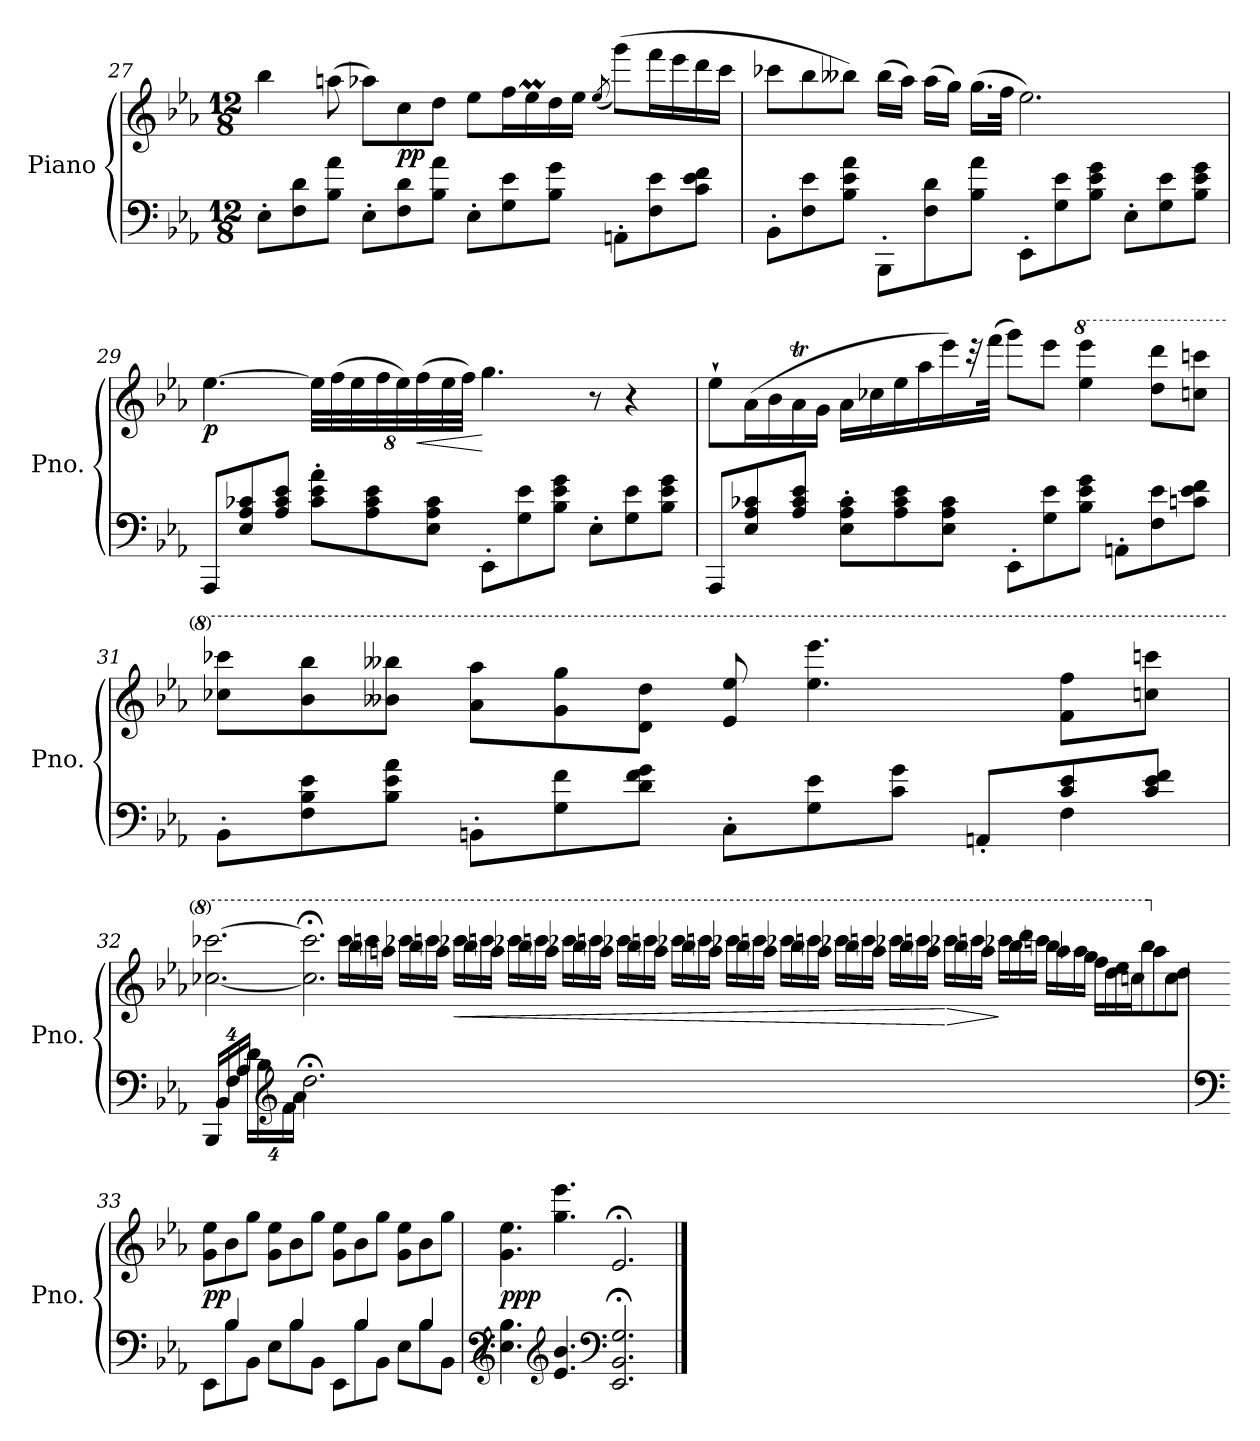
**kern	**kern	**dynam
*part1	*part1	*part1
*staff2	*staff1	*staff1/2
*I"Piano	*	*
*I'Pno.	*	*
!!LO:LB:g=z
*clefF4	*clefG2	*
*k[b-e-a-]	*k[b-e-a-]	*
*M12/8	*M12/8	*
=27	=27	=27
8E-'\L	4bb-\	.
8F\ 8d\	.	.
8B-\ 8a-\J	(>8aan\	.
8E-'\L	8aa-X\L)	.
!	!	!LO:DY:b
8F\ 8d\	8cc\	pp
8B-\ 8a-\J	8dd\J	.
8E-'\L	8ee-\L	.
8G\ 8e-\	16ff\L	.
.	16ee-M\	.
8B-\ 8g\J	16dd\	.
.	16ee-\JJ	.
.	(<8qee-/	.
8AAn'\L	(>8ggg\L)	.
8F\ 8e-\	16fff\L	.
.	16eee-\	.
8c\ 8e-\ 8f\J	16ddd\	.
.	16ccc\JJ	.
=28	=28	=28
8BB-'\L	8ccc-X\L	.
8F\ 8e-\	8bb-\	.
8B-\ 8e-\ 8a-\J	8bb--X\J)	.
8BBB-'\L	(>16bb--\LL	.
.	16aa-\JJ)	.
8F\ 8d\	(>16aa-\LL	.
.	16gg\JJ)	.
8B-\ 8a-\J	(>16.gg\LL	.
.	32ff\JJk	.
8EE-'\L	2.ee-\)	.
8G\ 8e-\	.	.
8B-\ 8e-\ 8g\J	.	.
8E-'\L	.	.
8G\ 8e-\	.	.
8B-\ 8e-\ 8g\J	.	.
!!LO:LB:g=z
=29	=29	=29
!	!	!LO:DY:b
8AAA-/L	[4.ee-\	p
8E-/ 8A-/ 8c-X/	.	.
8A-/ 8c-/ 8e-/J	.	.
*	*Xbrackettup	*
8c-\' 8e-\' 8a-\'L	64%3ee-\LL]	.
.	(>64%3ff\	.
.	64%3ee-\	.
8A-\ 8c-\ 8e-\	.	.
.	64%3ff\	.
.	64%3ee-\)	.
!	!	!LO:HP:b
.	(>64%3ff\	<
8E-\ 8A-\ 8c-\J	.	.
.	64%3ee-\	.
.	64%3ff\JJ)	.
8EE-'\L	4.gg\	[
8G\ 8e-\	.	.
8B-\ 8e-\ 8g\J	.	.
8E-'\L	8r	.
8G\ 8e-\	4r	.
8B-\ 8e-\ 8g\J	.	.
=30	=30	=30
8AAA-/L	8ee-`\L	.
8E-/ 8A-/ 8c-X/	(>16a-\L	.
.	16b-\	.
8A-/ 8c-/ 8e-/J	16a-T\	.
.	16g\JJ	.
8E-\' 8A-\' 8c-\'L	16a-\LL	.
.	16cc-X\	.
8A-\ 8c-\ 8e-\	16ee-\	.
.	16aa-\	.
8E-\ 8A-\ 8c-\J	16eee-\)	.
.	32r	.
.	(>32fff\JJk	.
8EE-'\L	8ggg\L)	.
8G\ 8e-\	8eee-\J	.
*	*8va	*
*	*MM65	*
8B-\ 8e-\ 8g\J	4eee-\ 4eeee-\	.
8AAn'\L	.	.
8F\ 8e-\	8ddd\ 8dddd\L	.
8cn\ 8e-\ 8f\J	8ccc\ 8ccccn\J	.
!!LO:PB:g=z
=31	=31	=31
*^	*	*
8BB-'\L	4ryy	8ccc-X\ 8cccc-X\L	.
8F\ 8B-\ 8e-\	.	8bb-\ 8bbb-\	.
*v	*v	*	*
8B-\ 8e-\ 8a-\J	8bb--X\ 8bbb--X\J	.
8BBn'\L	8aa-\ 8aaa-\L	.
8G\ 8f\	8gg\ 8ggg\	.
8d\ 8f\ 8g\J	8dd\ 8ddd\J	.
8C'\L	8ee-/ 8eee-/	.
8G\ 8e-\	4.eee-\ 4.eeee-\	.
8c\ 8g\J	.	.
8AAn'/L	.	.
*^	*	*
8c/ 8e-/	4F\	8ff\ 8fff\L	.
8c/ 8e-/ 8f/J	.	8cccn\ 8ccccn\J	.
*v	*v	*	*
!!LO:LB:g=z
=32	=32	=32
*Xbrackettup	*	*
32%3BBB-/L	[2.ccc-X\ [2.cccc-X\	.
32%3BB-/	.	.
32%3F/	.	.
32%3A-/J	.	.
32%3d\L	.	.
32%3B-\	.	.
*clefG2	*	*
32%3f\	.	.
32%3a-\J	.	.
*	*MM160	*
2.dd;<\	2.ccc-\];< 2.cccc-\];<	.
4ryy	16cccc-\LL	.
.	16bbb-\	.
.	16ccccn\	.
.	16aaan\JJ	.
00ryy	16cccc-X\LL	.
.	16bbb-\	.
.	16ccccn\	.
.	16aaa\JJ	.
!	!	!LO:HP:b
.	16cccc-X\LL	<
.	16bbb-\	.
.	16ccccn\	.
.	16aaa\JJ	.
.	16cccc-X\LL	.
.	16bbb-\	.
.	16ccccn\	.
.	16aaa\JJ	.
*	*MM140	*
.	16cccc-X\LL	.
.	16bbb-\	.
.	16ccccn\	.
.	16aaa\JJ	.
.	16cccc-X\LL	.
.	16bbb-\	.
.	16ccccn\	.
.	16aaa\JJ	.
.	16cccc-X\LL	.
.	16bbb-\	.
.	16ccccn\	.
.	16aaa\JJ	.
.	16cccc-X\LL	.
.	16bbb-\	.
.	16ccccn\	.
.	16aaa\JJ	.
*	*MM120	*
.	16cccc-X\LL	.
.	16bbb-\	.
.	16ccccn\	.
.	16aaa\JJ	.
.	16cccc-X\LL	.
.	16bbb-\	.
.	16ccccn\	.
.	16aaa\JJ	.
.	16cccc-X\LL	.
.	16bbb-\	.
.	16ccccn\	.
.	16aaa\JJ	.
!	!	!LO:HP:n=1:b
.	16cccc-X\LL	[ >
.	16bbb-\	.
.	16ccccn\	.
.	16aaa\JJ	.
*	*MM100	*
.	16cccc-X\LL	]
.	16bbb-\	.
.	16dddd\	.
.	16ccccn\JJ	.
*	*MM80	*
.	16bbb-\LL	.
.	16aaa\	.
.	16aaa-X\	.
.	16ggg\JJ	.
*	*MM60	*
.	16fff\LL	.
.	16ddd\	.
.	16eee-\	.
.	16cccn\J	.
*	*X8va	*
.	8bb-\	.
.	8aa-\	.
.	8cc\	.
.	8dd\J	.
!!LO:LB:g=z
=33	=33	=33
*clefF4	*	*
*^	*	*
!	!	!	!LO:DY:b
8ryy	8EE-\L	8g\ 8ee-\L	pp
4B-/	8B-\	8b-\	.
.	8BB-\J	8gg\J	.
8ryy	8E-\L	8g\ 8ee-\L	.
4B-/	8B-\	8b-\	.
.	8BB-\J	8gg\J	.
8ryy	8EE-\L	8g\ 8ee-\L	.
4B-/	8B-\	8b-\	.
.	8BB-\J	8gg\J	.
8ryy	8E-\L	8g\ 8ee-\L	.
4B-/	8B-\	8b-\	.
.	8BB-\J	8gg\J	.
=34	=34	=34	=34
!	!	!	!LO:DY:b
*v	*v	*	*
4.E-\ 4.B-\	4.g\ 4.ee-\	ppp
*clefG2	*	*
4.e-/ 4.b-/	4.gg\ 4.eee-\	.
*clefF4	*	*
2.EE-/;< 2.BB-/;< 2.G/;<	2.e-;</	.
==	==	==
*-	*-	*-
